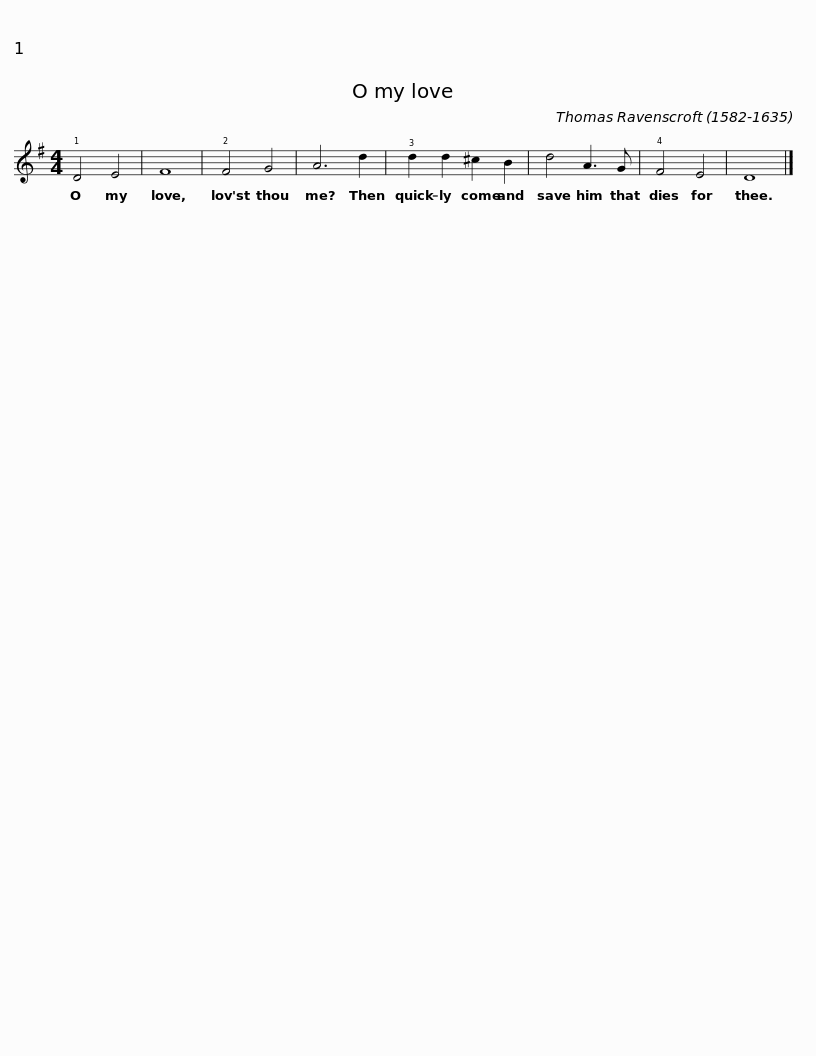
X:1
L:1/8
M:4/4
I:linebreak $
K:G
V:1 treble
V:1
 !1!D4 E4 | F8 | !2!F4 G4 | A6 d2 | !3!d2 d2 ^c2 B2 | %5
 d4 A3 G | !4!F4 E4 | D8 |] %8
